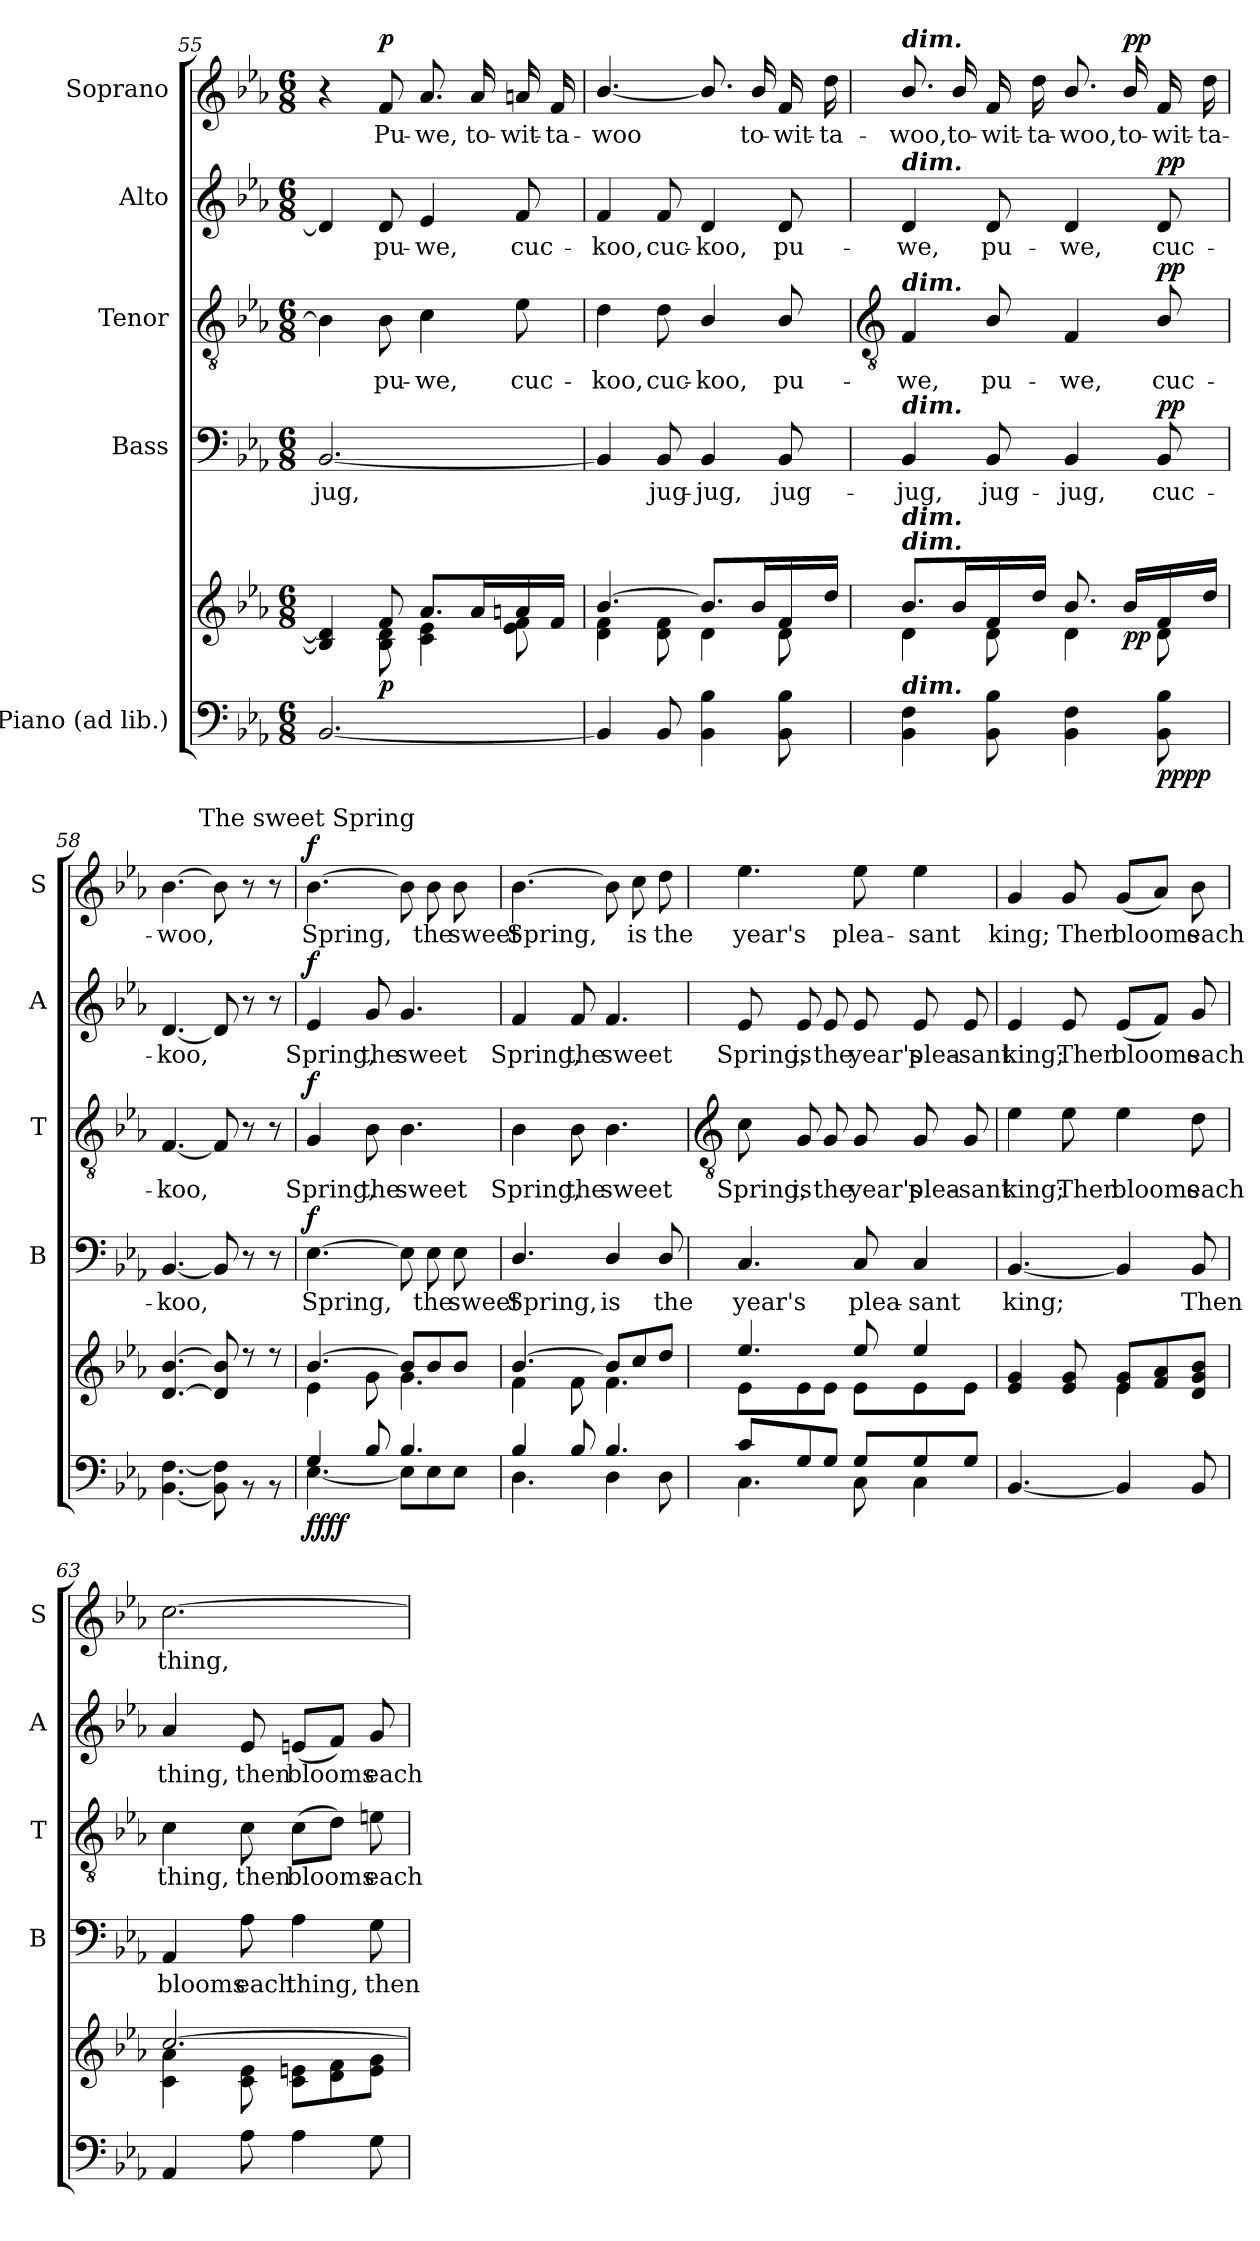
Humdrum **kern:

**kern	**kern	**dynam	**kern	**text	**dynam	**kern	**text	**dynam	**kern	**text	**dynam	**kern	**text	**dynam
*part5	*part5	*part5	*part4	*part4	*part4	*part3	*part3	*part3	*part2	*part2	*part2	*part1	*part1	*part1
*staff6	*staff5	*staff5/6	*staff4	*staff4	*staff4	*staff3	*staff3	*staff3	*staff2	*staff2	*staff2	*staff1	*staff1	*staff1
*I"Piano (ad lib.)	*	*	*I"Bass	*	*	*I"Tenor	*	*	*I"Alto	*	*	*I"Soprano	*	*
*	*	*	*I'B	*	*	*I'T	*	*	*I'A	*	*	*I'S	*	*
*clefF4	*clefG2	*	*clefF4	*	*	*clefGv2	*	*	*clefG2	*	*	*clefG2	*	*
*k[b-e-a-]	*k[b-e-a-]	*	*k[b-e-a-]	*	*	*k[b-e-a-]	*	*	*k[b-e-a-]	*	*	*k[b-e-a-]	*	*
*E-:	*E-:	*	*E-:	*	*	*E-:	*	*	*E-:	*	*	*E-:	*	*
*M6/8	*M6/8	*	*M6/8	*	*	*M6/8	*	*	*M6/8	*	*	*M6/8	*	*
=55	=55	=55	=55	=55	=55	=55	=55	=55	=55	=55	=55	=55	=55	=55
*	*^	*	*	*	*	*	*	*	*	*	*	*	*	*
!	!	!	!	!	!LO:LY:b	!	!	!	!	!	!	!	!	!	!
[2.BB-	4B-/] 4d/]	4ryy	.	[2.BB-	-jug,	.	4B-]	.	.	4d]	.	.	4r	.	.
!	!	!	!LO:DY:b	!	!	!	!	!LO:LY:b	!	!	!LO:LY:b	!	!	!LO:LY:b	!LO:DY:b
.	8f/	8B-\ 8d\	p	.	.	.	8B-	pu-	.	8d	pu-	.	8f	Pu-	p
!	!	!	!	!	!	!	!	!LO:LY:b	!	!	!LO:LY:b	!	!	!LO:LY:b	!
.	8.a-/L	4c\ 4e-\	.	.	.	.	4c	-we,	.	4e-	-we,	.	8.a-	-we,	.
!	!	!	!	!	!	!	!	!	!	!	!	!	!	!LO:LY:b	!
.	16a-/L	.	.	.	.	.	.	.	.	.	.	.	16a-	to-	.
!	!	!	!	!	!	!	!	!LO:LY:b	!	!	!LO:LY:b	!	!	!LO:LY:b	!
.	16an/	8e-\ 8f\	.	.	.	.	8e-	cuc-	.	8f	cuc-	.	16an	-wit-	.
!	!	!	!	!	!	!	!	!	!	!	!	!	!	!LO:LY:b	!
.	16f/JJ	.	.	.	.	.	.	.	.	.	.	.	16f	-ta-	.
=56	=56	=56	=56	=56	=56	=56	=56	=56	=56	=56	=56	=56	=56	=56	=56
!	!	!	!	!	!	!	!	!LO:LY:b	!	!	!LO:LY:b	!	!	!LO:LY:b	!
4BB-]	[4.b-/	4d\ 4f\	.	4BB-]	.	.	4d	-koo,	.	4f	-koo,	.	[4.b-/	-woo	.
!	!	!	!	!	!LO:LY:b	!	!	!LO:LY:b	!	!	!LO:LY:b	!	!	!	!
8BB-	.	8d\ 8f\	.	8BB-	jug-	.	8d	cuc-	.	8f	cuc-	.	.	.	.
!	!	!	!	!	!LO:LY:b	!	!	!LO:LY:b	!	!	!LO:LY:b	!	!	!	!
4BB- 4B-	8.b-/L]	4d\	.	4BB-	-jug,	.	4B-/	-koo,	.	4d	-koo,	.	8.b-/]	.	.
!	!	!	!	!	!	!	!	!	!	!	!	!	!	!LO:LY:b	!
.	16b-/L	.	.	.	.	.	.	.	.	.	.	.	16b-/	to-	.
!	!	!	!	!	!LO:LY:b	!	!	!LO:LY:b	!	!	!LO:LY:b	!	!	!LO:LY:b	!
8BB- 8B-	16f/	8d\	.	8BB-	jug-	.	8B-/	pu-	.	8d	pu-	.	16f	-wit-	.
!	!	!	!	!	!	!	!	!	!	!	!	!	!	!LO:LY:b	!
.	16dd/JJ	.	.	.	.	.	.	.	.	.	.	.	16dd	-ta-	.
!!LO:LB:g=z
=57	=57	=57	=57	=57	=57	=57	=57	=57	=57	=57	=57	=57	=57	=57	=57
*	*	*	*	*	*	*	*clefGv2	*	*	*	*	*	*	*	*
*^	*	*	*	*	*	*	*	*	*	*	*	*	*	*	*
!	!	!	!	!	!	!	!	!	!	!	!	!	!	!LO:TX:a:Bi:t=dim.	!	!
!	!	!	!	!	!	!	!	!	!	!	!LO:TX:a:Bi:t=dim.	!	!	!	!	!
!	!	!	!	!	!	!	!	!LO:TX:a:Bi:t=dim.	!	!	!	!	!	!	!	!
!	!	!	!	!	!LO:TX:a:Bi:t=dim.	!	!	!	!	!	!	!	!	!	!	!
!	!	!LO:TX:a:Bi:t=dim.	!	!	!	!	!	!	!	!	!	!	!	!	!	!
!	!	!LO:TX:a:Bi:t=dim.	!	!	!	!	!	!	!	!	!	!	!	!	!	!
!LO:TX:a:Bi:t=dim.	!	!	!	!	!	!	!	!	!	!	!	!	!	!	!	!
!	!	!	!	!	!	!LO:LY:b	!	!	!LO:LY:b	!	!	!LO:LY:b	!	!	!LO:LY:b	!
2.ryy	4BB-\ 4F\	8.b-/L	4d\	.	4BB-	-jug,	.	4F	-we,	.	4d	-we,	.	8.b-/	-woo,	.
!	!	!	!	!	!	!	!	!	!	!	!	!	!	!	!LO:LY:b	!
.	.	16b-/L	.	.	.	.	.	.	.	.	.	.	.	16b-/	to-	.
!	!	!	!	!	!	!LO:LY:b	!	!	!LO:LY:b	!	!	!LO:LY:b	!	!	!LO:LY:b	!
.	8BB-\ 8B-\	16f/	8d\	.	8BB-	jug-	.	8B-/	pu-	.	8d	pu-	.	16f	-wit-	.
!	!	!	!	!	!	!	!	!	!	!	!	!	!	!	!LO:LY:b	!
.	.	16dd/JJ	.	.	.	.	.	.	.	.	.	.	.	16dd	-ta-	.
!	!	!	!	!	!	!LO:LY:b	!	!	!LO:LY:b	!	!	!LO:LY:b	!	!	!LO:LY:b	!
.	4BB-\ 4F\	8.b-/	4d\	.	4BB-	-jug,	.	4F	-we,	.	4d	-we,	.	8.b-/	-woo,	.
!	!	!	!	!LO:DY:b	!	!	!	!	!	!	!	!	!	!	!LO:LY:b	!LO:DY:b
.	.	16b-/LL	.	pp	.	.	.	.	.	.	.	.	.	16b-/	to-	pp
!	!	!	!	!LO:DY:b=2	!	!LO:LY:b	!	!	!LO:LY:b	!	!	!LO:LY:b	!	!	!LO:LY:b	!
!	!	!	!	!LO:DY:n=1:b	!	!	!LO:DY:b	!	!	!LO:DY:b	!	!	!LO:DY:b	!	!	!
.	8BB-\ 8B-\	16f/	8d\	pp pp	8BB-	cuc-	pp	8B-/	cuc-	pp	8d	cuc-	pp	16f	-wit-	.
!	!	!	!	!	!	!	!	!	!	!	!	!	!	!	!LO:LY:b	!
.	.	16dd/JJ	.	.	.	.	.	.	.	.	.	.	.	16dd	-ta-	.
=58	=58	=58	=58	=58	=58	=58	=58	=58	=58	=58	=58	=58	=58	=58	=58	=58
!	!	!	!	!	!	!LO:LY:b	!	!	!LO:LY:b	!	!	!LO:LY:b	!	!	!LO:LY:b	!
2.ryy	[4.BB-\ [4.F\	[4.d/ [4.b-/	2.ryy	.	[4.BB-	-koo,	.	[4.F	-koo,	.	[4.d	-koo,	.	[4.b-	-woo,	.
.	8BB-\] 8F\]	8d/] 8b-/]	.	.	8BB-]	.	.	8F]	.	.	8d]	.	.	8b-]	.	.
.	8r	8r	.	.	8r	.	.	8r	.	.	8r	.	.	8r	.	.
.	8r	8r	.	.	8r	.	.	8r	.	.	8r	.	.	8r	.	.
=59	=59	=59	=59	=59	=59	=59	=59	=59	=59	=59	=59	=59	=59	=59	=59	=59
!	!	!	!	!	!	!	!	!	!	!	!	!	!	!LO:TX:a:cj:t=The sweet Spring	!	!
!	!	!	!	!LO:DY:b=2	!	!LO:LY:b	!	!	!LO:LY:b	!	!	!LO:LY:b	!	!	!LO:LY:b	!
!	!	!	!	!LO:DY:n=1:b=2	!	!	!	!	!	!	!	!	!	!	!	!
!	!	!	!	!LO:DY:n=2:b	!	!	!	!	!	!	!	!	!	!	!	!
!	!	!	!	!LO:DY:n=3:b	!	!	!LO:DY:b	!	!	!LO:DY:b	!	!	!LO:DY:b	!	!	!LO:DY:b
4G/	[4.E-\	[4.b-/	4e-\	f f f f	[4.E-	Spring,	f	4G	Spring,	f	4e-	Spring,	f	[4.b-	Spring,	f
!	!	!	!	!	!	!	!	!	!LO:LY:b	!	!	!LO:LY:b	!	!	!	!
8B-/	.	.	8g\	.	.	.	.	8B-	the	.	8g	the	.	.	.	.
!	!	!	!	!	!	!	!	!	!LO:LY:b	!	!	!LO:LY:b	!	!	!	!
4.B-/	8E-\L]	8b-/L]	4.g\	.	8E-]	.	.	4.B-	sweet	.	4.g	sweet	.	8b-]	.	.
!	!	!	!	!	!	!LO:LY:b	!	!	!	!	!	!	!	!	!LO:LY:b	!
.	8E-\	8b-/	.	.	8E-	the	.	.	.	.	.	.	.	8b-	the	.
!	!	!	!	!	!	!LO:LY:b	!	!	!	!	!	!	!	!	!LO:LY:b	!
.	8E-\J	8b-/J	.	.	8E-	sweet	.	.	.	.	.	.	.	8b-	sweet	.
=60	=60	=60	=60	=60	=60	=60	=60	=60	=60	=60	=60	=60	=60	=60	=60	=60
!	!	!	!	!	!	!LO:LY:b	!	!	!LO:LY:b	!	!	!LO:LY:b	!	!	!LO:LY:b	!
4B-/	4.D\	[4.b-/	4f\	.	4.D/	Spring,	.	4B-	Spring,	.	4f	Spring,	.	[4.b-	Spring,	.
!	!	!	!	!	!	!	!	!	!LO:LY:b	!	!	!LO:LY:b	!	!	!	!
8B-/	.	.	8f\	.	.	.	.	8B-	the	.	8f	the	.	.	.	.
!	!	!	!	!	!	!LO:LY:b	!	!	!LO:LY:b	!	!	!LO:LY:b	!	!	!	!
4.B-/	4D\	8b-/L]	4.f\	.	4D/	is	.	4.B-	sweet	.	4.f	sweet	.	8b-]	.	.
!	!	!	!	!	!	!	!	!	!	!	!	!	!	!	!LO:LY:b	!
.	.	8cc/	.	.	.	.	.	.	.	.	.	.	.	8cc	is	.
!	!	!	!	!	!	!LO:LY:b	!	!	!	!	!	!	!	!	!LO:LY:b	!
.	8D\	8dd/J	.	.	8D/	the	.	.	.	.	.	.	.	8dd	the	.
!!LO:LB:g=z
=61	=61	=61	=61	=61	=61	=61	=61	=61	=61	=61	=61	=61	=61	=61	=61	=61
*	*	*	*	*	*	*	*	*clefGv2	*	*	*	*	*	*	*	*
!	!	!	!	!	!	!LO:LY:b	!	!	!LO:LY:b	!	!	!LO:LY:b	!	!	!LO:LY:b	!
8c/L	4.C\	4.ee-/	8e-\L	.	4.C	year's	.	8c	Spring,	.	8e-	Spring,	.	4.ee-	year's	.
!	!	!	!	!	!	!	!	!	!LO:LY:b	!	!	!LO:LY:b	!	!	!	!
8G/	.	.	8e-\	.	.	.	.	8G	is	.	8e-	is	.	.	.	.
!	!	!	!	!	!	!	!	!	!LO:LY:b	!	!	!LO:LY:b	!	!	!	!
8G/J	.	.	8e-\J	.	.	.	.	8G	the	.	8e-	the	.	.	.	.
!	!	!	!	!	!	!LO:LY:b	!	!	!LO:LY:b	!	!	!LO:LY:b	!	!	!LO:LY:b	!
8G/L	8C\	8ee-/	8e-\L	.	8C	plea-	.	8G	year's	.	8e-	year's	.	8ee-	plea-	.
!	!	!	!	!	!	!LO:LY:b	!	!	!LO:LY:b	!	!	!LO:LY:b	!	!	!LO:LY:b	!
8G/	4C\	4ee-/	8e-\	.	4C	-sant	.	8G	plea-	.	8e-	plea-	.	4ee-	-sant	.
!	!	!	!	!	!	!	!	!	!LO:LY:b	!	!	!LO:LY:b	!	!	!	!
8G/J	.	.	8e-\J	.	.	.	.	8G	-sant	.	8e-	-sant	.	.	.	.
=62	=62	=62	=62	=62	=62	=62	=62	=62	=62	=62	=62	=62	=62	=62	=62	=62
!	!	!	!	!	!	!LO:LY:b	!	!	!LO:LY:b	!	!	!LO:LY:b	!	!	!LO:LY:b	!
2.ryy	[4.BB-/	4e-/ 4g/	4.ryy	.	[4.BB-	king;	.	4e-	king;	.	4e-	king;	.	4g	king;	.
!	!	!	!	!	!	!	!	!	!LO:LY:b	!	!	!LO:LY:b	!	!	!LO:LY:b	!
.	.	8e-/ 8g/	.	.	.	.	.	8e-	Then	.	8e-	Then	.	8g	Then	.
!	!	!	!	!	!	!	!	!	!LO:LY:b	!	!	!LO:LY:b	!	!	!LO:LY:b	!
.	4BB-/]	8e-/ 8g/L	4e-\	.	4BB-]	.	.	4e-	blooms	.	(<8e-L	blooms	.	(<8gL	blooms	.
.	.	8f/ 8a-/	.	.	.	.	.	.	.	.	8fJ)	.	.	8a-J)	.	.
!	!	!	!	!	!	!LO:LY:b	!	!	!LO:LY:b	!	!	!LO:LY:b	!	!	!LO:LY:b	!
.	8BB-/	8d/ 8g/ 8b-/J	8ryy	.	8BB-	Then	.	8d	each	.	8g	each	.	8b-	each	.
=63	=63	=63	=63	=63	=63	=63	=63	=63	=63	=63	=63	=63	=63	=63	=63	=63
!	!	!	!	!	!	!LO:LY:b	!	!	!LO:LY:b	!	!	!LO:LY:b	!	!	!LO:LY:b	!
2ryy	4AA-/	[2.cc/	4c\ 4a-\	.	4AA-	blooms	.	4c	thing,	.	4a-	thing,	.	[2.cc	thing,	.
!	!	!	!	!	!	!LO:LY:b	!	!	!LO:LY:b	!	!	!LO:LY:b	!	!	!	!
.	8A-\	.	8c\ 8e-\	.	8A-	each	.	8c	then	.	8e-	then	.	.	.	.
!	!	!	!	!	!	!LO:LY:b	!	!	!LO:LY:b	!	!	!LO:LY:b	!	!	!	!
.	4A-\	.	8c\ 8en\L	.	4A-	thing,	.	(>8cL	blooms	.	(<8enL	blooms	.	.	.	.
8ryy	.	.	8d\ 8f\	.	.	.	.	8dJ)	.	.	8fJ)	.	.	.	.	.
!	!	!	!	!	!	!LO:LY:b	!	!	!LO:LY:b	!	!	!LO:LY:b	!	!	!	!
8ryy	8G\	.	8e\ 8g\J	.	8GL	then	.	8en	each	.	8g	each	.	.	.	.
*v	*v	*	*	*	*	*	*	*	*	*	*	*	*	*	*	*
*	*v	*v	*	*	*	*	*	*	*	*	*	*	*	*	*
=	=	=	=	=	=	=	=	=	=	=	=	=	=	=
*-	*-	*-	*-	*-	*-	*-	*-	*-	*-	*-	*-	*-	*-	*-
